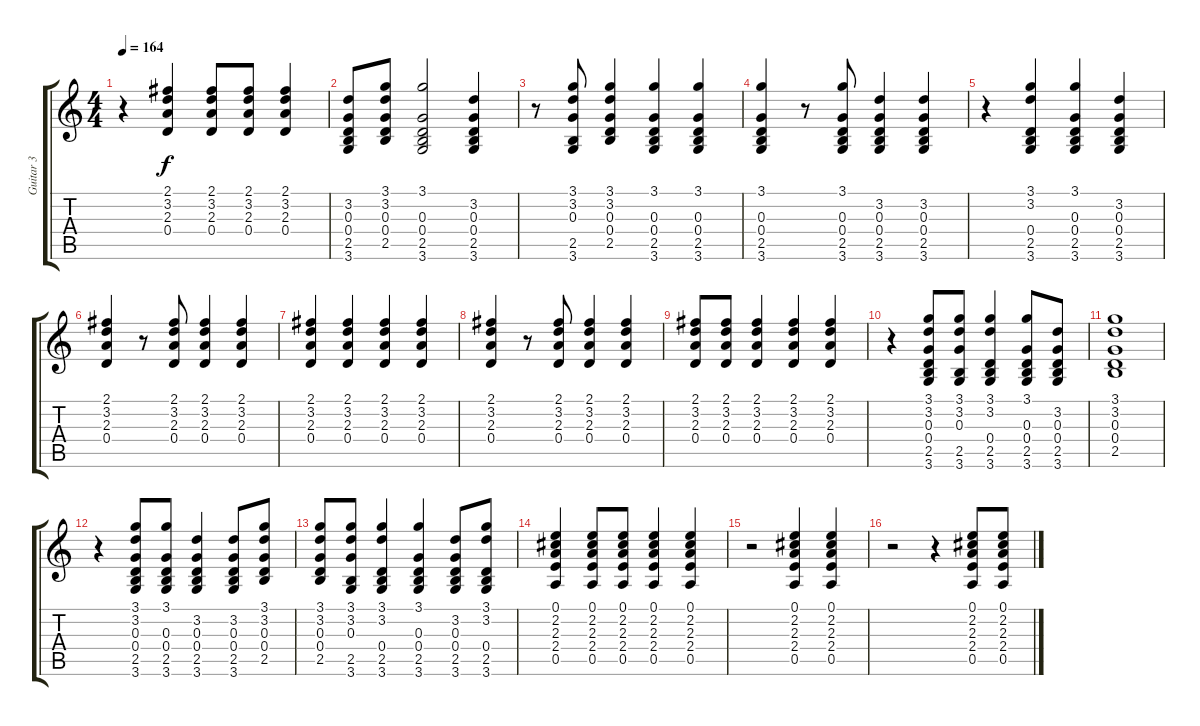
\track ("Guitar 3" "Guitar 3") {instrument acousticguitarsteel}
\staff {score tabs}
\tuning (E4 B3 G3 D3 A2 E2) {hide}
\ts (4 4)
\tempo 164
\clef g2
\ks c
r.4{dy f} (2.1 3.2 2.3 0.4).4 (2.1 3.2 2.3 0.4).8 (2.1 3.2 2.3 0.4).8 (2.1 3.2 2.3 0.4).4 |
(3.2 0.3 0.4 2.5 3.6).8 (3.1 3.2 0.3 0.4 2.5).8 (3.1 0.3 0.4 2.5 3.6).2 (3.2 0.3 0.4 2.5 3.6).4 |
r.8 (3.1 3.2 0.3 2.5 3.6).8 (3.1 3.2 0.3 0.4 2.5).4 (3.1 0.3 0.4 2.5 3.6).4 (3.1 0.3 0.4 2.5 3.6).4 |
(3.1 0.3 0.4 2.5 3.6).4 r.8 (3.1 0.3 0.4 2.5 3.6).8 (3.2 0.3 0.4 2.5 3.6).4 (3.2 0.3 0.4 2.5 3.6).4 |
r.4 (3.1 3.2 0.4 2.5 3.6).4 (3.1 0.3 0.4 2.5 3.6).4 (3.2 0.3 0.4 2.5 3.6).4 |
(2.1 3.2 2.3 0.4).4 r.8 (2.1 3.2 2.3 0.4).8 (2.1 3.2 2.3 0.4).4 (2.1 3.2 2.3 0.4).4 |
(2.1 3.2 2.3 0.4).4 (2.1 3.2 2.3 0.4).4 (2.1 3.2 2.3 0.4).4 (2.1 3.2 2.3 0.4).4 |
(2.1 3.2 2.3 0.4).4 r.8 (2.1 3.2 2.3 0.4).8 (2.1 3.2 2.3 0.4).4 (2.1 3.2 2.3 0.4).4 |
(2.1 3.2 2.3 0.4).8 (2.1 3.2 2.3 0.4).8 (2.1 3.2 2.3 0.4).4 (2.1 3.2 2.3 0.4).4 (2.1 3.2 2.3 0.4).4 |
r.4 (3.1 3.2 0.3 0.4 2.5 3.6).8 (3.1 3.2 0.3 2.5 3.6).8 (3.1 3.2 0.4 2.5 3.6).4 (3.1 0.3 0.4 2.5 3.6).8 (3.2 0.3 0.4 2.5 3.6).8 |
(3.1 3.2 0.3 0.4 2.5).1 |
r.4 (3.1 3.2 0.3 0.4 2.5 3.6).8 (3.1 0.3 0.4 2.5 3.6).8 (3.2 0.3 0.4 2.5 3.6).4 (3.2 0.3 0.4 2.5 3.6).8 (3.1 3.2 0.3 0.4 2.5).8 |
(3.1 3.2 0.3 0.4 2.5).8 (3.1 3.2 0.3 2.5 3.6).8 (3.1 3.2 0.4 2.5 3.6).4 (3.1 0.3 0.4 2.5 3.6).4 (3.2 0.3 0.4 2.5 3.6).8 (3.1 3.2 0.4 2.5 3.6).8 |
(0.1 2.2 2.3 2.4 0.5).4 (0.1 2.2 2.3 2.4 0.5).8 (0.1 2.2 2.3 2.4 0.5).8 (0.1 2.2 2.3 2.4 0.5).4 (0.1 2.2 2.3 2.4 0.5).4 |
r.2 (0.1 2.2 2.3 2.4 0.5).4 (0.1 2.2 2.3 2.4 0.5).4 |
r.2 r.4 (0.1 2.2 2.3 2.4 0.5).8 (0.1 2.2 2.3 2.4 0.5).8
